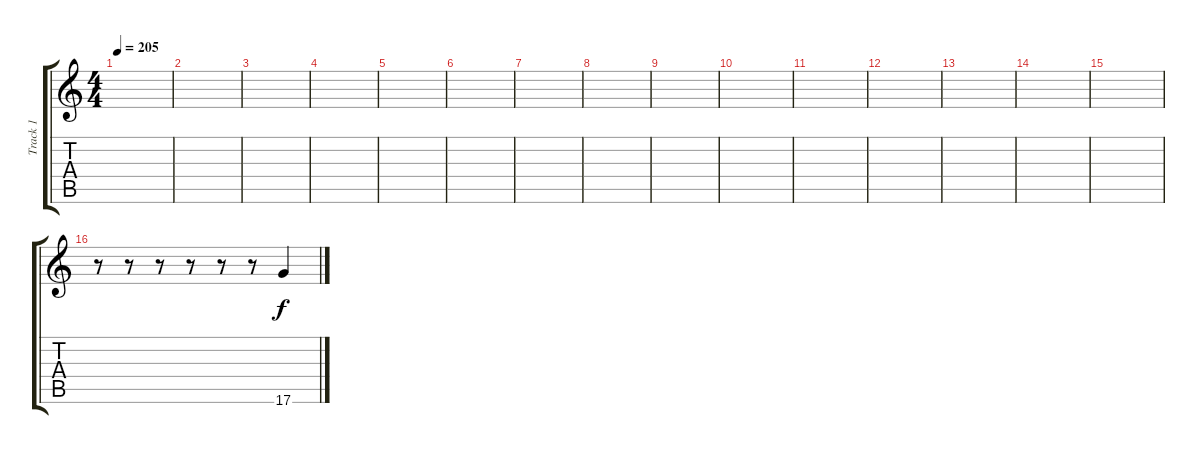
\track ("Track 1" "Track 1") {instrument overdrivenguitar}
\staff {score tabs}
\tuning (D4 A3 F3 C3 G2 D2) {hide}
\ts (4 4)
\tempo 205
\clef g2
\ks c
|
|
|
|
|
|
|
|
|
|
|
|
|
|
|
r.8 r.8 r.8 r.8 r.8 r.8 17.6{ss}.4
